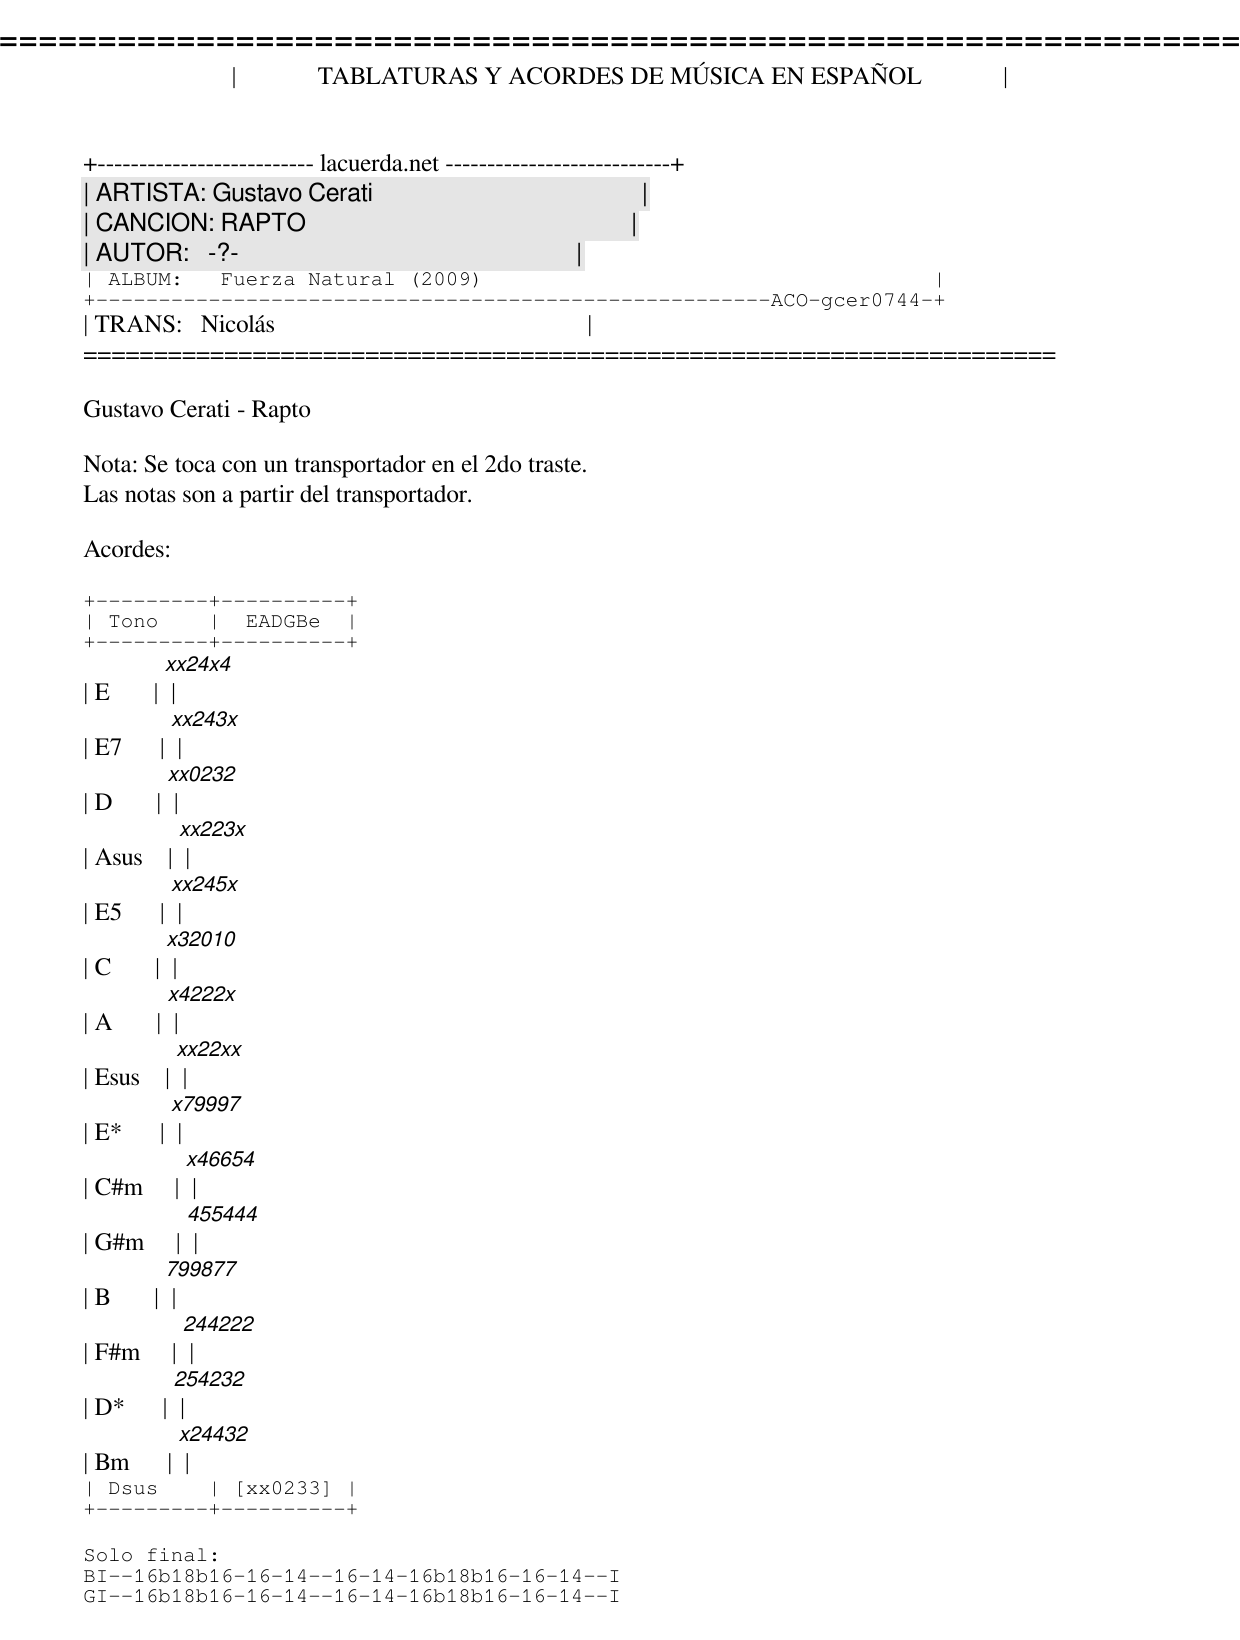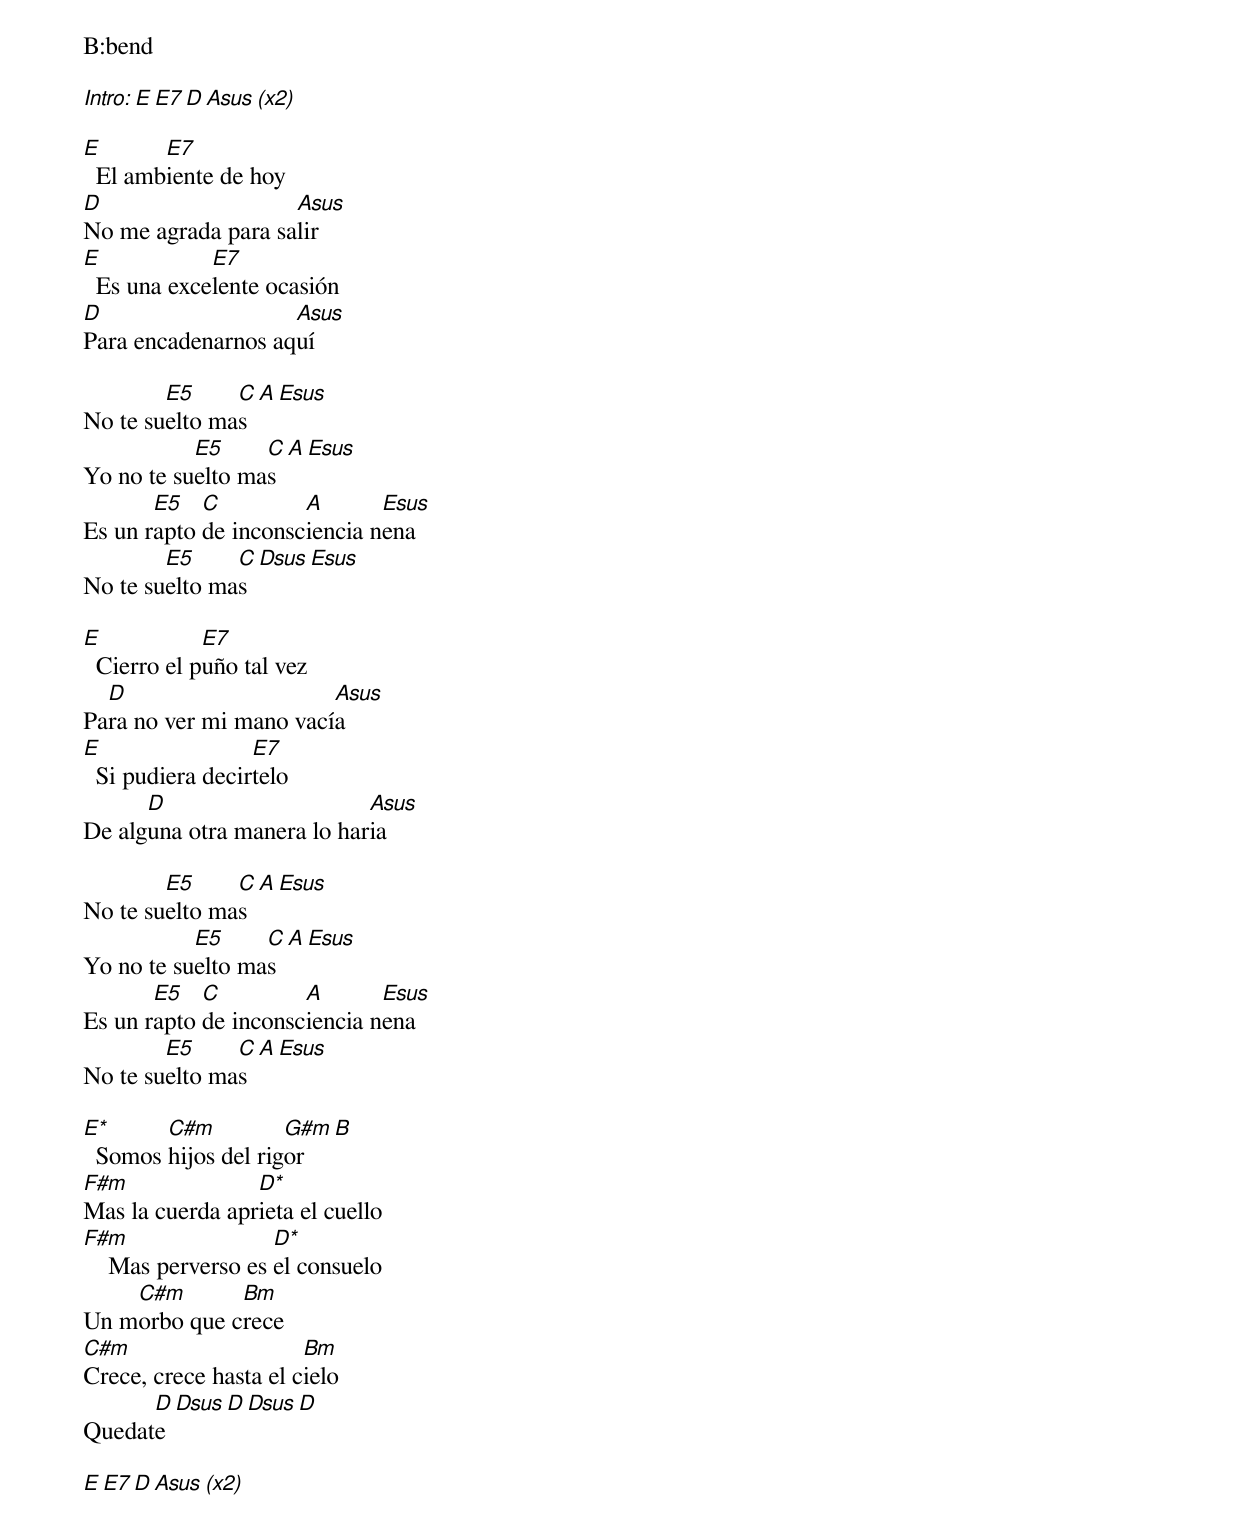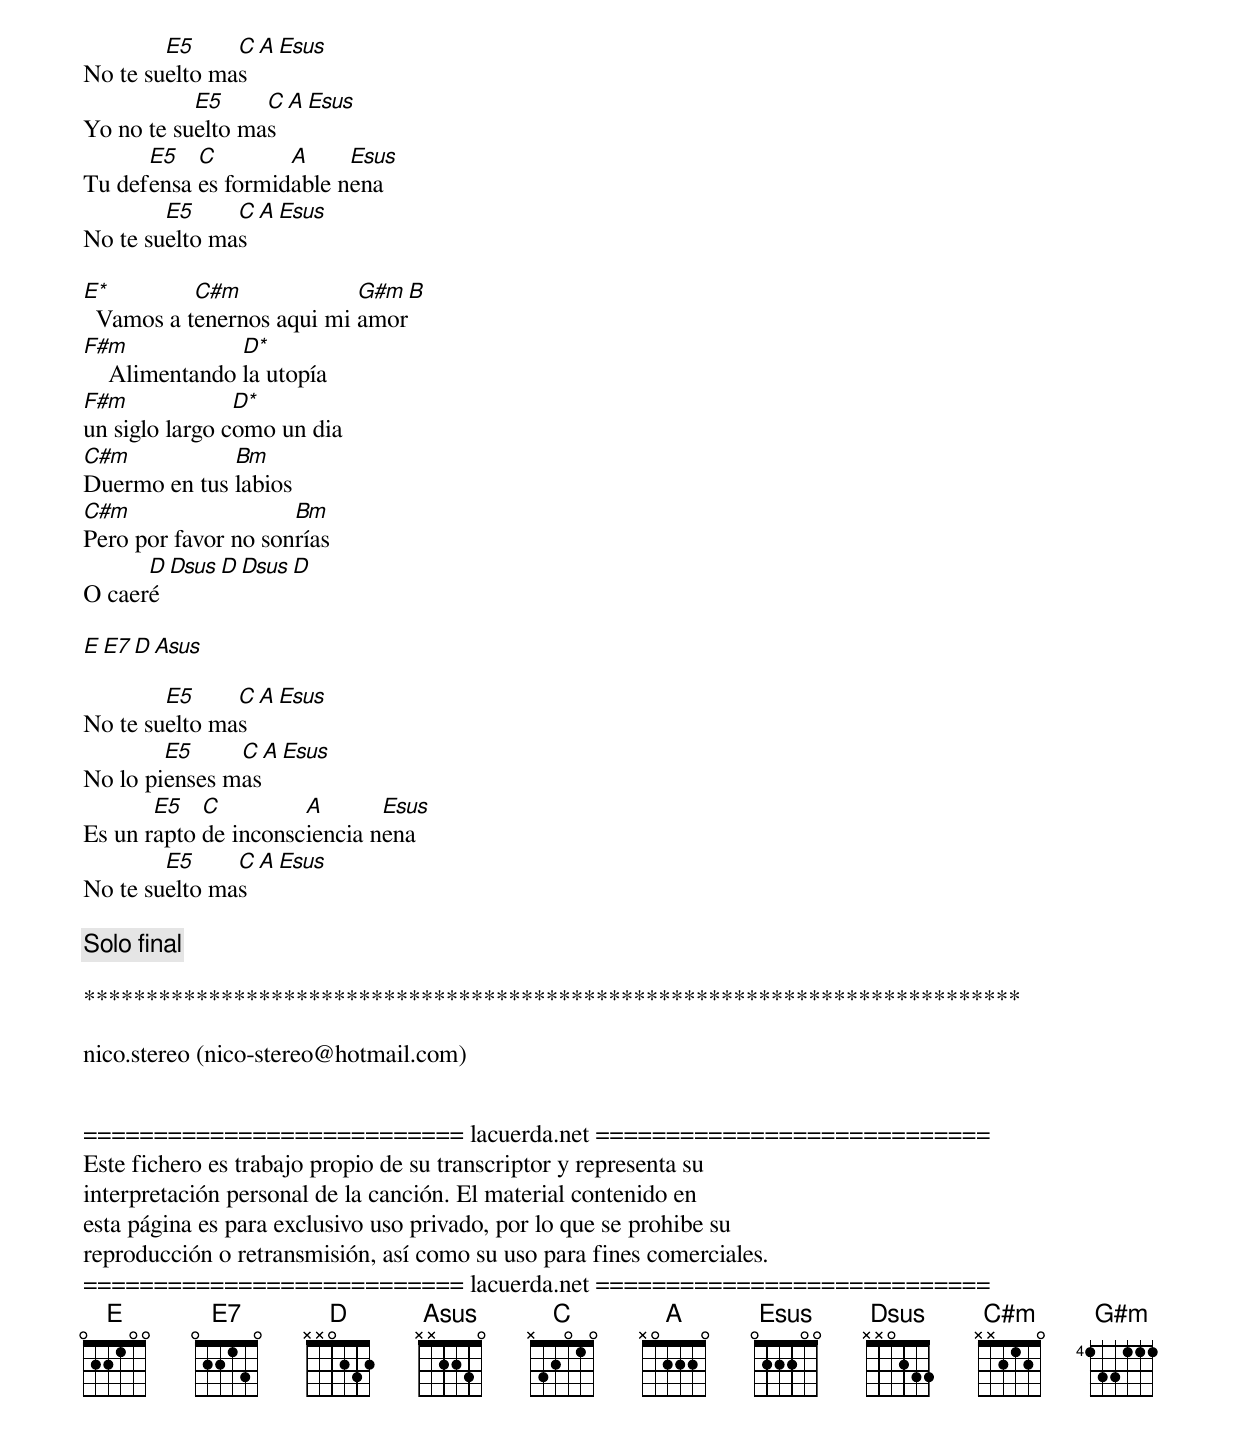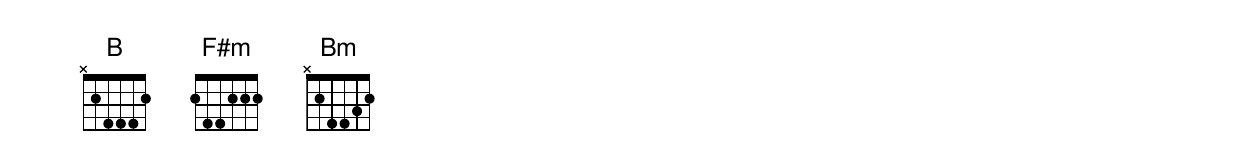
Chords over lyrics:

=====================================================================
|             TABLATURAS Y ACORDES DE MÚSICA EN ESPAÑOL             |
+-------------------------- lacuerda.net ---------------------------+
| ARTISTA: Gustavo Cerati                                           |
| CANCION: RAPTO                                                    |
| AUTOR:   -?-                                                      |
| ALBUM:   Fuerza Natural (2009)                                    |
+------------------------------------------------------ACO-gcer0744-+
| TRANS:   Nicolás                                                  |
=====================================================================

Gustavo Cerati - Rapto

Nota: Se toca con un transportador en el 2do traste.
Las notas son a partir del transportador.

Acordes:

+---------+----------+
| Tono    |  EADGBe  |
+---------+----------+
| E       | [xx24x4] |
| E7      | [xx243x] |
| D       | [xx0232] |
| Asus    | [xx223x] |
| E5      | [xx245x] |
| C       | [x32010] |
| A       | [x4222x] |
| Esus    | [xx22xx] |
| E*      | [x79997] |
| C#m     | [x46654] |
| G#m     | [455444] |
| B       | [799877] |
| F#m     | [244222] |
| D*      | [254232] |
| Bm      | [x24432] |
| Dsus    | [xx0233] |
+---------+----------+

Solo final:
BI--16b18b16-16-14--16-14-16b18b16-16-14--I
GI--16b18b16-16-14--16-14-16b18b16-16-14--I

B:bend

Intro: E E7 D Asus (x2)

E       E7
  El ambiente de hoy
D                   Asus
No me agrada para salir
E            E7
  Es una excelente ocasión
D                   Asus
Para encadenarnos aquí

        E5     C A Esus
No te suelto mas
           E5     C A Esus
Yo no te suelto mas
       E5   C         A       Esus
Es un rapto de inconsciencia nena
        E5     C Dsus Esus
No te suelto mas

E            E7
  Cierro el puño tal vez
  D                     Asus
Para no ver mi mano vacía
E                 E7
  Si pudiera decirtelo
      D                     Asus
De alguna otra manera lo haria

        E5     C A Esus
No te suelto mas
           E5     C A Esus
Yo no te suelto mas
       E5   C         A       Esus
Es un rapto de inconsciencia nena
        E5     C A Esus
No te suelto mas

E*      C#m          G#m B
  Somos hijos del rigor
F#m              D*
Mas la cuerda aprieta el cuello
F#m                 D*
    Mas perverso es el consuelo
    C#m       Bm
Un morbo que crece
C#m                    Bm
Crece, crece hasta el cielo
      D Dsus D Dsus D
Quedate

E E7 D Asus (x2)

        E5     C A Esus
No te suelto mas
           E5     C A Esus
Yo no te suelto mas
      E5   C        A     Esus
Tu defensa es formidable nena
        E5     C A Esus
No te suelto mas

E*         C#m             G#m  B
  Vamos a tenernos aqui mi amor
F#m             D*
    Alimentando la utopía
F#m             D*
un siglo largo como un dia
C#m           Bm
Duermo en tus labios
C#m                  Bm
Pero por favor no sonrías
      D Dsus D Dsus D
O caeré

E E7 D Asus

        E5     C A Esus
No te suelto mas
        E5     C  A Esus
No lo pienses mas
       E5   C         A       Esus
Es un rapto de inconsciencia nena
        E5     C A Esus
No te suelto mas

[Solo final]

***************************************************************************

nico.stereo (nico-stereo@hotmail.com)


=========================== lacuerda.net ============================
Este fichero es trabajo propio de su transcriptor y representa su
interpretación personal de la canción. El material contenido en
esta página es para exclusivo uso privado, por lo que se prohibe su
reproducción o retransmisión, así como su uso para fines comerciales.
=========================== lacuerda.net ============================
